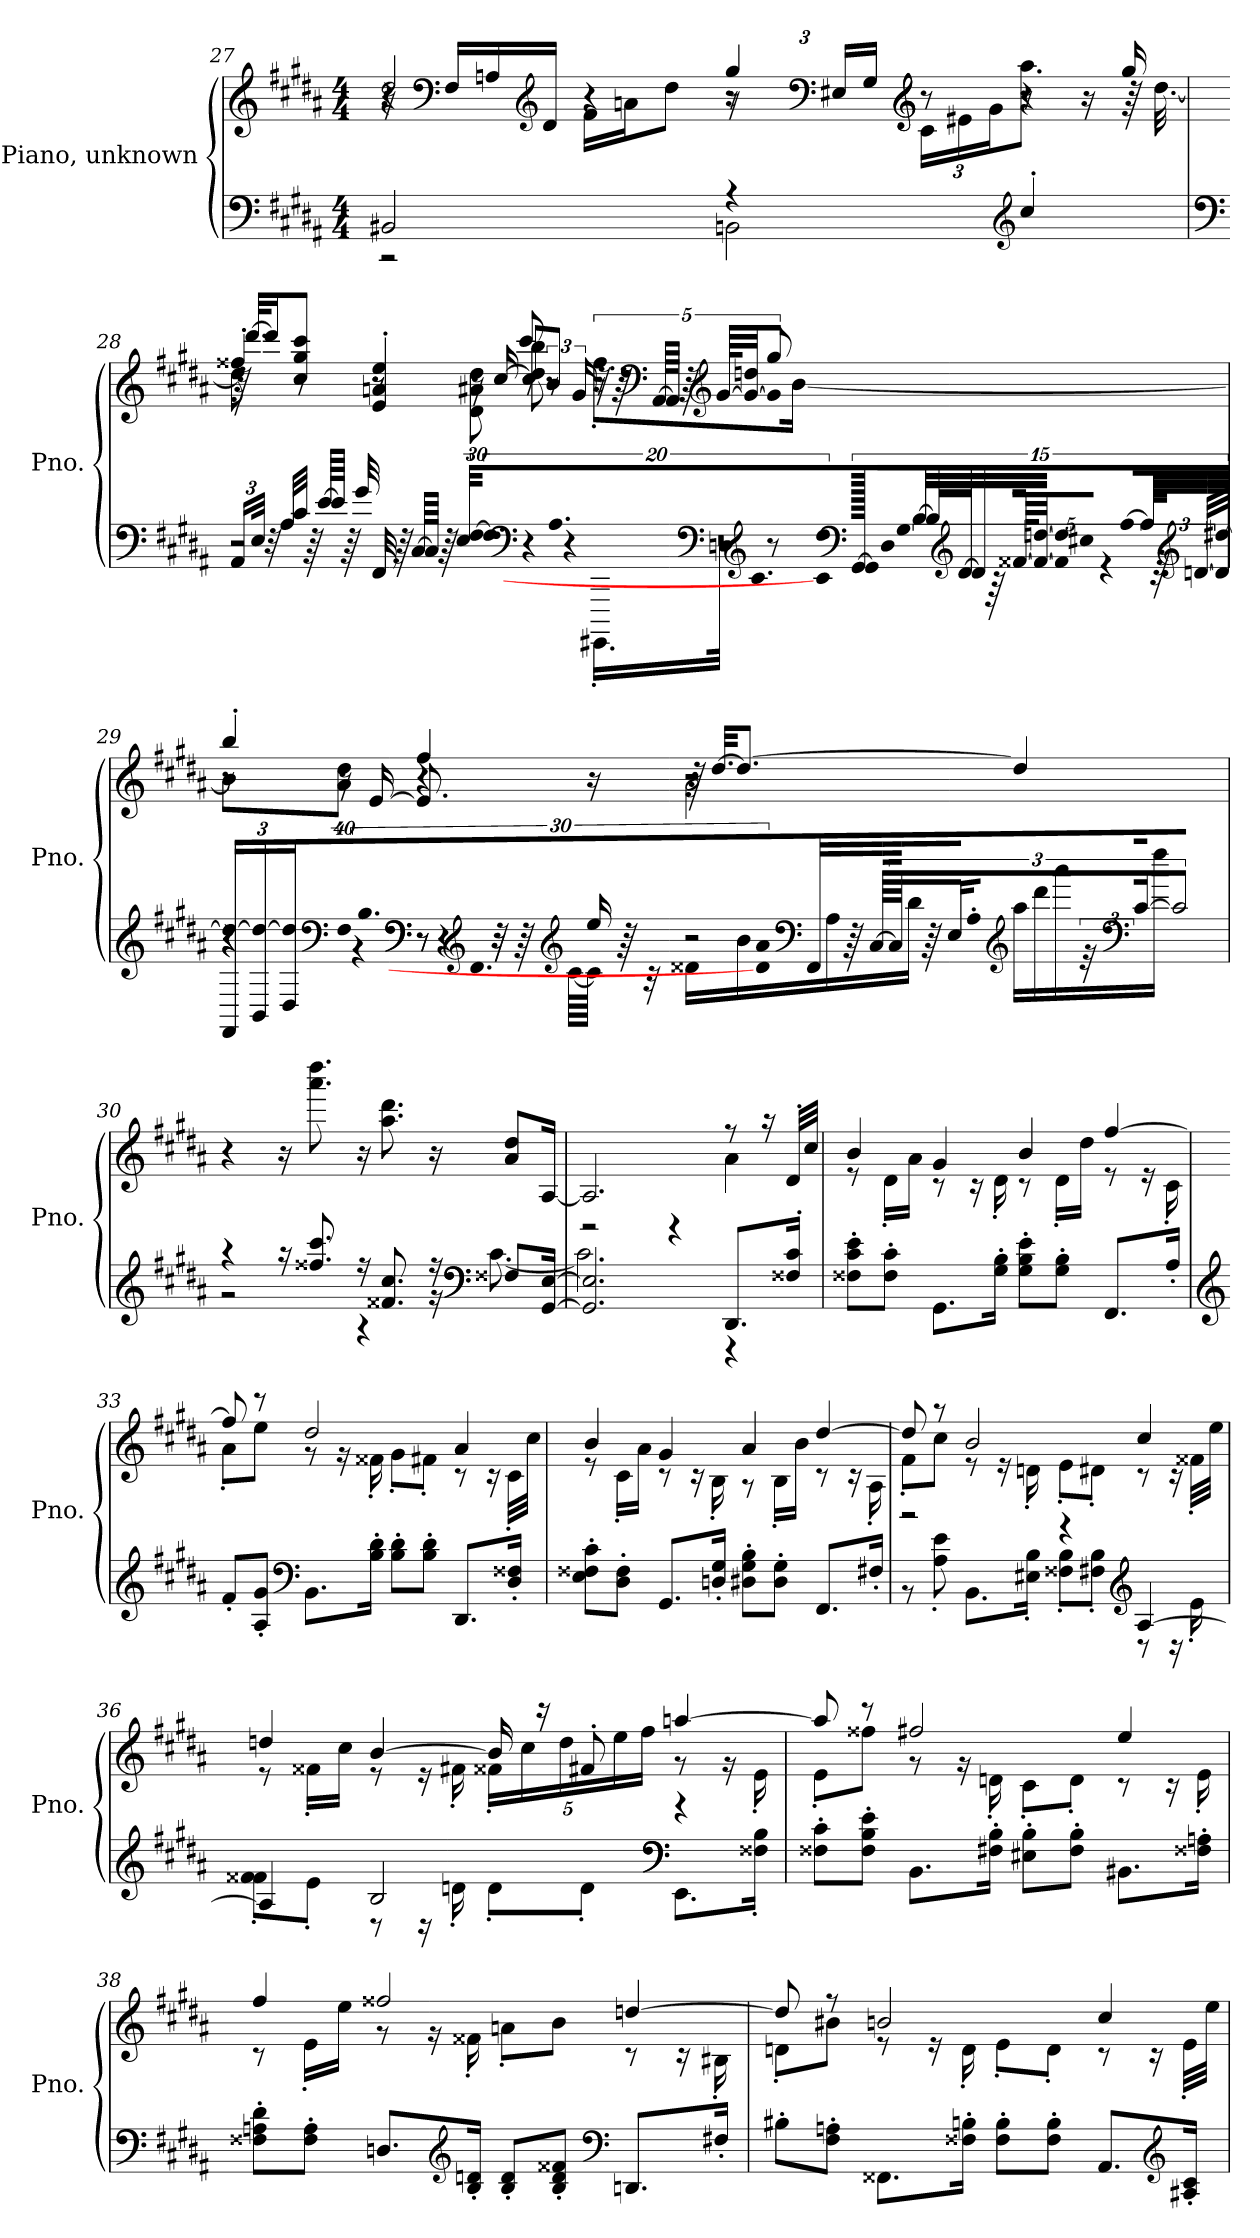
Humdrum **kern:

**kern	**kern
*part1	*part1
*staff2	*staff1
*I"Piano, unknown	*
*I'Pno.	*
!!LO:LB:g=z
*clefF4	*clefG2
*k[f#c#g#d#a#]	*k[f#c#g#d#a#]
*M4/4	*M4/4
=27	=27
*^	*^
*	*	*	*^
2BB#X/	2r	2dd#/	4r	16r
*	*	*clefF4	*	*
.	.	.	.	16F#/LL
.	.	.	.	16An/
*	*	*clefG2	*	*
.	.	.	.	16d#/JJ
.	.	.	16f#\LL	4r
.	.	.	16an\J	.
.	.	.	8dd#\J	.
4r	2BBn\	4gg#/	8r	24r
*	*	*clefF4	*	*
.	.	.	.	24E#X/LL
.	.	.	.	24G#/JJ
*	*	*clefG2	*	*
*	*	*	*Xbrackettup	*
.	.	.	24c#\LL	8r
.	.	.	24e#X\	.
.	.	.	24g#\J	.
*clefG2	*	*	*	*
4cc#'/	.	8r	8.aa#\J	4r
.	.	16r	.	.
.	.	16gg#/	64r	.
.	.	.	[32.dd#\	.
*v	*v	*	*	*
!!LO:PB:g=z	!!	!!
=28	=28	=28	=28
*clefF4	*	*	*
*^	*	*	*
*	*^	*	*	*
*	*	*Xbrackettup	*	*	*
1r	2r	24AA#/LL	4ff##X'/	8dd#\]	64r
.	.	.	.	.	[32.ddd#/KLL
.	.	48E/JJk	.	.	.
.	.	32r	.	.	16ddd#/J]
.	.	32A#/LLL	.	.	.
.	.	32c#/JJJ	.	8r	8cc#/ 8gg#/ 8ccc#/J
.	.	64r	.	.	.
.	.	[64e/LLLL	.	.	.
.	.	64e/JJJJ]	.	.	.
.	.	64r	.	.	.
.	.	32g#/	.	.	.
.	.	32FF#/	8r	8r	4e/' 4an/' 4ee/'
.	.	64r	.	.	.
.	.	[64C#/LLLL	.	.	.
.	.	64C#/JJJJ]	.	.	.
.	.	64r	.	.	.
.	.	32E/LLL	.	.	.
*	*	*brackettup	*	*	*
!	!	!LO:N:vis=64	!	!	!
.	.	[960%17F#/L	16r	8d#\ 8a#X\ 8dd#\	.
!	!	!LO:N:vis=64.	!	!	!
.	.	640%17F#/]	.	.	.
.	.	1920ryy	.	.	.
!	!	!LO:N:vis=64.	!	!	!
.	.	640%17A#/JJJJ	.	.	.
.	.	.	[16cc#/	.	.
!	!	!LO:N:vis=128	!	!	!
.	.	1920%17r	.	.	.
*clefG2	*	*	*	*	*
!	!	!LO:N:vis=64.	!	!	!
.	.	[640%17c#/	.	.	.
.	.	1920ryy	.	.	.
!	!	!LO:N:vis=64	!	!	!
.	.	960%17c#/] 960%17dd#/	.	.	.
*clefF4	*	*	*	*	*
.	4r	[960GG#/	8cc#/L]	8r	8ccc#/
.	.	320%13GG#/LL]	.	.	.
.	.	24D#/	.	.	.
.	.	24G#/	.	.	.
*	*	*	*	*	*brackettup
.	.	[40B/L	8b/J	8dd#\ 8bb\	12r
.	.	80B/L]	.	.	.
*clefG2	*	*	*	*	*
.	.	[80d#/J	.	.	.
.	.	40d#/JJJ]	.	.	.
.	.	80r	.	.	.
.	.	.	.	.	24g#/
.	.	[80f##X/KLLL	.	.	.
.	.	40f##/_ [40ddn/JJ	.	.	.
.	16.EE#X'\LL	8f##/] 8dd/]	8r	8.ff##'\L	40r
.	.	.	.	.	80r
*	*	*	*clefF4	*	*
.	.	.	.	.	[80AA#/KLLL
.	.	.	.	.	40AA#/JJJ]
.	.	.	.	.	80r
*	*	*	*clefG2	*	*
.	.	.	.	.	[80g#/KLLL
*clefF4	*	*	*	*	*
.	32Dn\JJk	.	.	.	.
.	.	.	.	.	40g#/_ 40ddn/JJ
.	8r	32E#X/Jkk	8gg#/	.	8g#/J]
.	.	64r	.	.	.
.	.	[64A#/LLLL	.	.	.
.	.	96A#/JJJJ]	.	[16b\Jk	.
.	.	96r	.	.	.
*clefG2	*	*	*	*	*
.	.	[48dn/LLL	.	.	.
.	.	48d/] [48dd#X/JJJ	.	.	.
!!LO:LB:g=z	!!	!!
=29	=29	=29	=29	=29	=29
*	*	*Xbrackettup	*	*	*
4r	4r	24FF#/ 24dd#/_LL	8r	8b\L]	4bb'/
.	.	24BB/ 24dd#/_	.	.	.
.	.	24D#/ 24dd#/]	.	.	.
*clefF4	*	*	*	*	*
*	*	*brackettup	*	*	*
!	!	!LO:N:vis=32	!	!	!
.	.	640%23F#/JJk	16r	8a#\ 8dd#\J	.
!	!	!LO:N:vis=128	!	!	!
.	.	1920%17r	.	.	.
!	!	!LO:N:vis=64.	!	!	!
.	.	640%17B/	.	.	.
.	.	.	[16e/	.	.
!	!	!LO:N:vis=128	!	!	!
.	.	1920%17r	.	.	.
*clefG2	*	*	*	*	*
!	!	!LO:N:vis=64.	!	!	!
.	.	[640%17d#/	.	.	.
.	.	1920ryy	.	.	.
!	!	!LO:N:vis=64	!	!	!
.	.	960%17d#/] 960%17a#/	.	.	.
*clefF4	*	*	*	*	*
8r	8r	32FF#/	8.e/]	4r	4ff#/
.	.	64r	.	.	.
.	.	[64C#/LLLL	.	.	.
.	.	96C#/JJJJ]	.	.	.
.	.	96r	.	.	.
.	.	24E/LL	.	.	.
16r	32r	16A#'/JJ	.	.	.
.	64r	.	.	.	.
*clefG2	*	*	*	*	*
.	[64c#\LLLL	.	.	.	.
16ee/	64c#\JJJJ]	48r	16r	.	.
.	64r	.	.	.	.
*clefF4	*	*	*	*	*
.	.	[24c#/	.	.	.
.	32r	.	.	.	.
2r	16FF##X\LL	2c#/]	2r	2a#\	64r
.	.	.	.	.	[32.dd#/KKL
.	16D#\	.	.	.	8.dd#/J_
.	16A#\	.	.	.	.
.	16d#\JJ	.	.	.	.
*clefG2	*	*	*	*	*
.	16aa#\LL	.	.	.	4dd#/]
.	16ddd#\	.	.	.	.
.	16aaa#\	.	.	.	.
.	16dddd#\JJ	.	.	.	.
*	*v	*v	*	*	*
*	*	*v	*v	*v
!!LO:LB:g=z
=30	=30	=30
4r	2r	4r
16r	.	16r
8.ff##X/ 8.ccc#/	.	8.aaa#\ 8.dddd#\
16r	4r	16r
8.f##X/ 8.cc#/	.	8.aa#\ 8.ddd#\
16r	16r	16r
*clefF4	*	*
8F##X/L	[8.c#\	8a#/ 8dd#/L
[16GG#/ [16E/Jk	.	[16A#/Jk
=31	=31	=31
*	*	*^
2.GG#/] 2.E/]	2.c#\]	2.A#/]	2r
.	.	.	4r
8.DD#/L	4r	8r	4a#\
.	.	16r	.
16F##X/' 16c#/'Jk	.	32d#'/LLL	.
.	.	32cc#/JJJ	.
*v	*v	*	*
=32	=32	=32
8F##X\' 8c#\' 8e\'L	4b/	8r
8F##\' 8c#\'J	.	16d#'\LL
.	.	16a#\JJ
8.GG#\L	4g#/	8r
.	.	16r
16G#\' 16B\'Jk	.	16d#'\
8G#\' 8B\' 8e\'L	4b/	8r
8G#\' 8B\'J	.	16d#'\LL
.	.	16dd#\JJ
8.FF#/L	[4ff#/	8r
.	.	16r
16A#'/Jk	.	16c#'\
!!LO:LB:g=z	!!
=33	=33	=33
*clefG2	*	*
8f#'/L	8ff#/]	8a#'\L
8A#/' 8g#/'J	8r	8ee\J
*clefF4	*	*
8.BB\L	2dd#/	8r
.	.	16r
16B\' 16d#\'Jk	.	16f##X'\
8B\' 8d#\'L	.	8g#'\L
8B\' 8d#\'J	.	8f#X'\J
8.DD#/L	4a#/	8r
.	.	16r
16D#/' 16F##X/'Jk	.	32c#'\LLL
.	.	32cc#\JJJ
=34	=34	=34
8E\' 8F##X\' 8c#\'L	4b/	8r
8D#\' 8F##\'J	.	16c#'\LL
.	.	16a#\JJ
8.GG#/L	4g#/	8r
.	.	16r
16Dn/' 16G#/'Jk	.	16B'\
8D#X\' 8G#\' 8B\'L	4a#/	8r
8D#\' 8G#\'J	.	16B'\LL
.	.	16b\JJ
8.FF#/L	[4dd#/	8r
.	.	16r
16F#X'/Jk	.	16A#'\
!!LO:LB:g=z	!!
=35	=35	=35
*^	*	*
2r	8r	8dd#/]	8f#'\L
.	8A#\' 8e\'	8r	8cc#\J
.	8.BB\L	2b/	8r
.	.	.	16r
.	16E#X\' 16B\'Jk	.	16dn'\
4r	8F##X\' 8B\'L	.	8e'\L
.	8F#X\' 8B\'J	.	8d#X'\J
*clefG2	*	*	*
[4A#/	8r	4cc#/	8r
.	16r	.	16r
.	16e'\	.	32f##X'\LLL
.	.	.	32ee\JJJ
=36	=36	=36	=36
4A#/]	8f#\' 8f##X\'L	4ddn/	8r
.	8e'\J	.	16f##X'\LL
.	.	.	16cc#\JJ
2B/	8r	[4b/	8r
.	16r	.	16r
.	16dn'\	.	16f#X'\
*	*	*	*Xbrackettup
.	8d'\L	16b/]	20f##X'\LL
.	.	.	20cc#\
.	.	16r	.
.	.	.	20dd\
.	8d'\J	8f#X'/	.
.	.	.	20ee\
.	.	.	20ff#\JJ
*clefF4	*	*	*
4r	8.EE\L	[4aan/	8r
.	.	.	16r
.	16F##X\' 16B\'Jk	.	16e'\
*v	*v	*	*
!!LO:LB:g=z	!!
=37	=37	=37
8F##X\' 8c#\'L	8aa/]	8e'\L
8F##\' 8B\' 8e\'J	8r	8ff##X\J
8.BB\L	2ff#X/	8r
.	.	16r
16F#X\' 16B\'Jk	.	16dn'\
8E#X\' 8B\'L	.	8c#'\L
8F#\' 8B\'J	.	8d'\J
8.BB#X\L	4ee/	8r
.	.	16r
16F##X\' 16An\'Jk	.	16e'\
=38	=38	=38
8F##X\' 8An\' 8d#\'L	4ff#/	8r
8F##\' 8A\'J	.	16e'\LL
.	.	16ee\JJ
8.Dn/L	2ff##X/	8r
.	.	16r
*clefG2	*	*
16B/' 16dn/'Jk	.	16f##X'\
8B/' 8d/'L	.	8an'\L
8B/' 8d/' 8f##X/'J	.	8b\J
*clefF4	*	*
8.DDn/L	[4ddn/	8r
.	.	16r
16F#X'/Jk	.	16B#X'\
!!LO:PB:g=z	!!
=39	=39	=39
8B#X'\L	8dd/]	8dn'\L
8F#\' 8An\'J	8r	8b#X\J
8.FF##X\L	2bn/	8r
.	.	16r
16F##X\' 16Bn\'Jk	.	16d'\
8F##\' 8B\'L	.	8e'\L
8F##\' 8B\'J	.	8d'\J
8.AA#/L	4cc#/	8r
.	.	16r
*clefG2	*	*
16A#X/' 16c#/'Jk	.	32e'\LLL
.	.	32ee\JJJ
*	*v	*v
=	=
*-	*-
